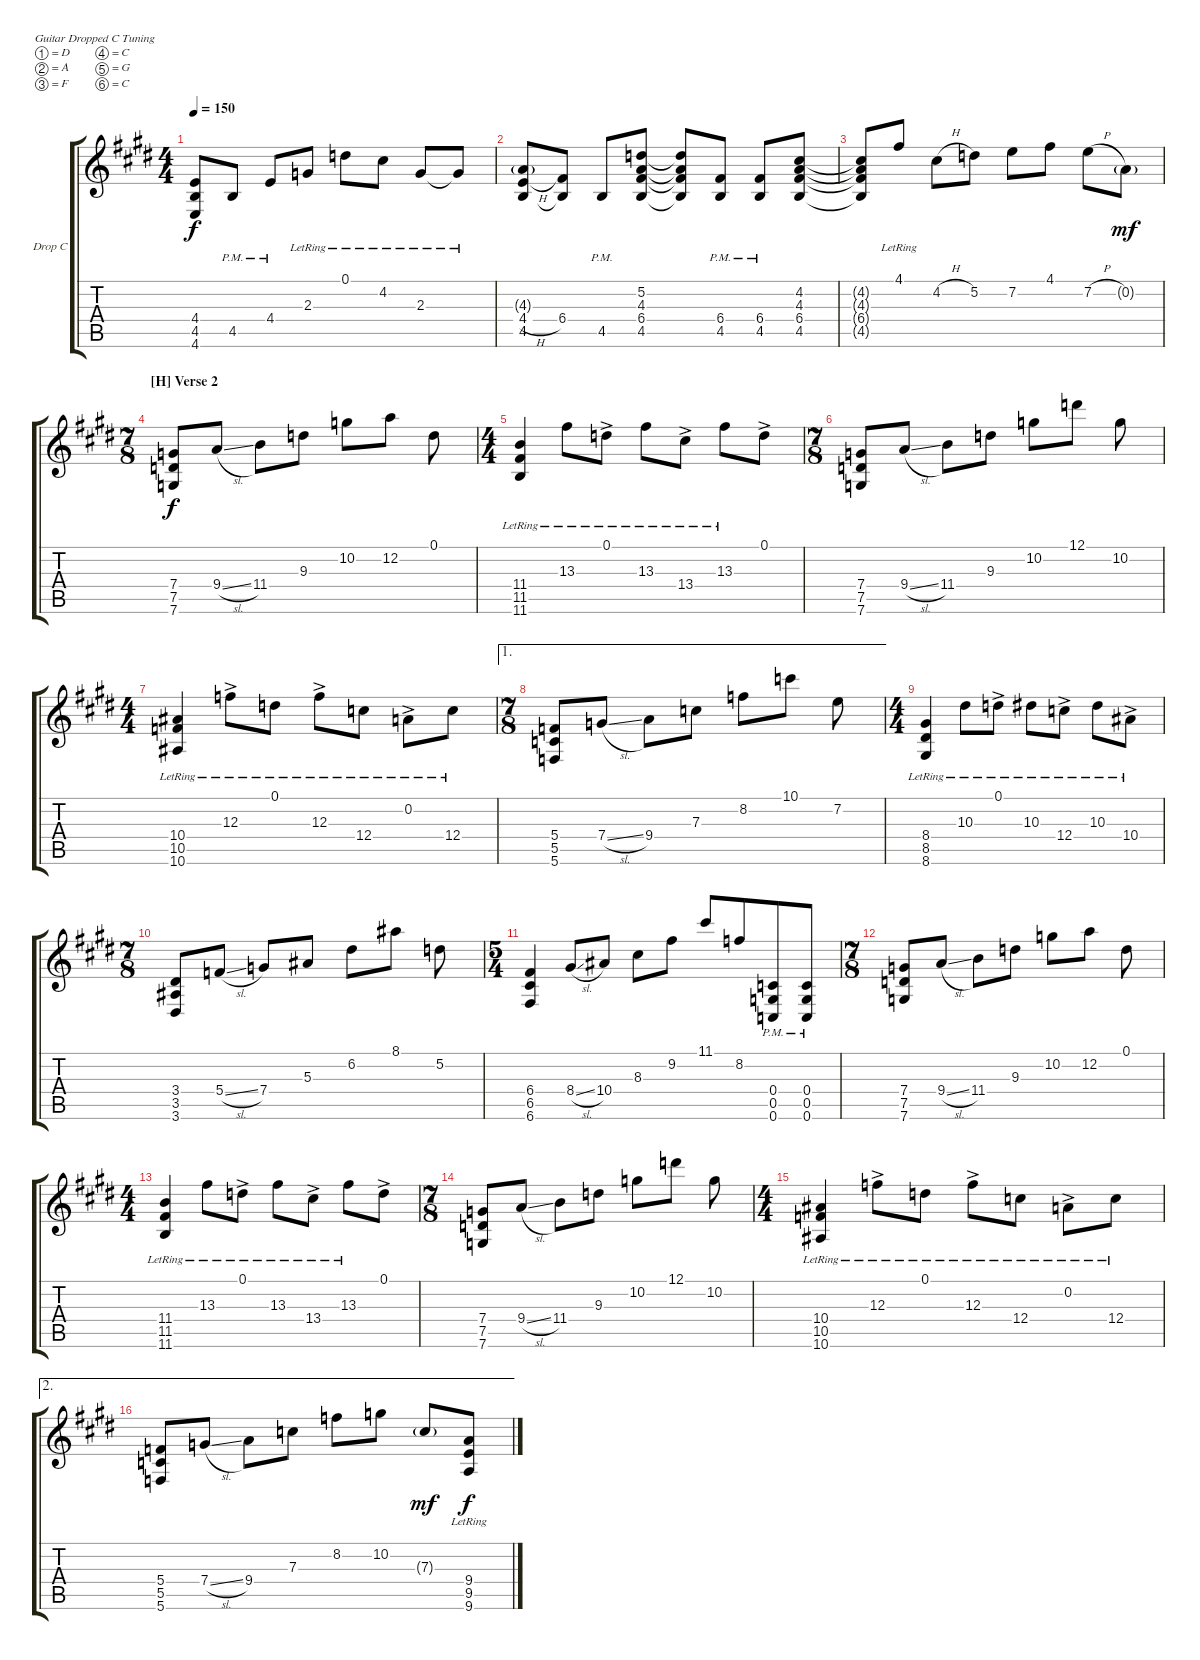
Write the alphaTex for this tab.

\bracketExtendMode groupsimilarinstruments
\firstSystemTrackNameOrientation horizontal
\otherSystemsTrackNameOrientation horizontal
\track ("Guitar R" "Drop C") {instrument distortionguitar}
\staff {score tabs}
\tuning (D4 A3 F3 C3 G2 C2)
\ts (4 4)
\tempo 150
\clef g2
\ks e
(4.4{t} 4.5{t} 4.6{t}).8{dy f} 4.5{pm}.8 4.4{pm}.8 2.3{lr}.8 0.1{lr}.8 4.2{lr}.8 2.3{lr}.8 2.3{lr t}.8 |
(4.3{g} 4.4{h} 4.5).8 (6.4 4.5{t}).8 4.5{pm}.8 (5.2 4.3 6.4 4.5).8 (5.2{t} 4.3{t} 6.4{t} 4.5{t}).8 (6.4{pm} 4.5{pm}).8 (6.4{pm} 4.5{pm}).8 (4.2 4.3 6.4 4.5).8 |
(4.2{t} 4.3{t} 6.4{t} 4.5{t}).8 4.1{lr}.8 4.2{h}.8 5.2.8 7.2.8 4.1.8 7.2{h}.8 0.2{g}.8{dy mf} |
\ts (7 8)
\beaming (8 2 2 2 2)
\section ("H" "Verse 2")
(7.4 7.5 7.6).8{dy f} 9.4{sl}.8 11.4.8 9.3.8 10.2.8 12.2.8 0.1.8 |
\ts (4 4)
\beaming (8 2 2 2 2)
(11.4{lr} 11.5{lr} 11.6{lr}).4 13.3{lr}.8 0.1{ac lr}.8 13.3{lr}.8 13.4{ac lr}.8 13.3{lr}.8 0.1{ac}.8 |
\ts (7 8)
\beaming (8 2 2 2 2)
(7.4 7.5 7.6).8 9.4{sl}.8 11.4.8 9.3.8 10.2.8 12.1.8 10.2.8 |
\ts (4 4)
\beaming (8 2 2 2 2)
(10.4{lr} 10.5{lr} 10.6{lr}).4 12.3{ac lr}.8 0.1{lr}.8 12.3{ac lr}.8 12.4{lr}.8 0.2{ac lr}.8 12.4{lr}.8 |
\ae 1
\ts (7 8)
\beaming (8 2 2 2 2)
(5.4 5.5 5.6).8 7.4{sl}.8 9.4.8 7.3.8 8.2.8 10.1.8 7.2.8 |
\ts (4 4)
\beaming (8 2 2 2 2)
(8.4{lr} 8.5{lr} 8.6{lr}).4 10.3{lr}.8 0.1{ac lr}.8 10.3{lr}.8 12.4{ac lr}.8 10.3{lr}.8 10.4{ac lr}.8 |
\ts (7 8)
\beaming (8 2 2 2 2)
(3.4 3.5 3.6).8 5.4{sl}.8 7.4.8 5.3.8 6.2.8 8.1.8 5.2.8 |
\ts (5 4)
\beaming (8 2 2 2 4)
(6.4 6.5 6.6).4 8.4{sl}.8 10.4.8 8.3.8 9.2.8 11.1.8 8.2.8 (0.4{pm} 0.5{pm} 0.6{pm}).8 (0.4{pm} 0.5{pm} 0.6{pm}).8 |
\ts (7 8)
(7.4 7.5 7.6).8 9.4{sl}.8 11.4.8 9.3.8 10.2.8 12.2.8 0.1.8 |
\ts (4 4)
\beaming (8 2 2 2 2)
(11.4{lr} 11.5{lr} 11.6{lr}).4 13.3{lr}.8 0.1{ac lr}.8 13.3{lr}.8 13.4{ac lr}.8 13.3{lr}.8 0.1{ac}.8 |
\ts (7 8)
(7.4 7.5 7.6).8 9.4{sl}.8 11.4.8 9.3.8 10.2.8 12.1.8 10.2.8 |
\ts (4 4)
(10.4{lr} 10.5{lr} 10.6{lr}).4 12.3{ac lr}.8 0.1{lr}.8 12.3{ac lr}.8 12.4{lr}.8 0.2{ac lr}.8 12.4{lr}.8 |
\ae 2
(5.4 5.5 5.6).8 7.4{sl}.8 9.4.8 7.3.8 8.2.8 10.2.8 7.3{g}.8{dy mf} (9.4{lr} 9.5{lr} 9.6{lr}).8{dy f}
